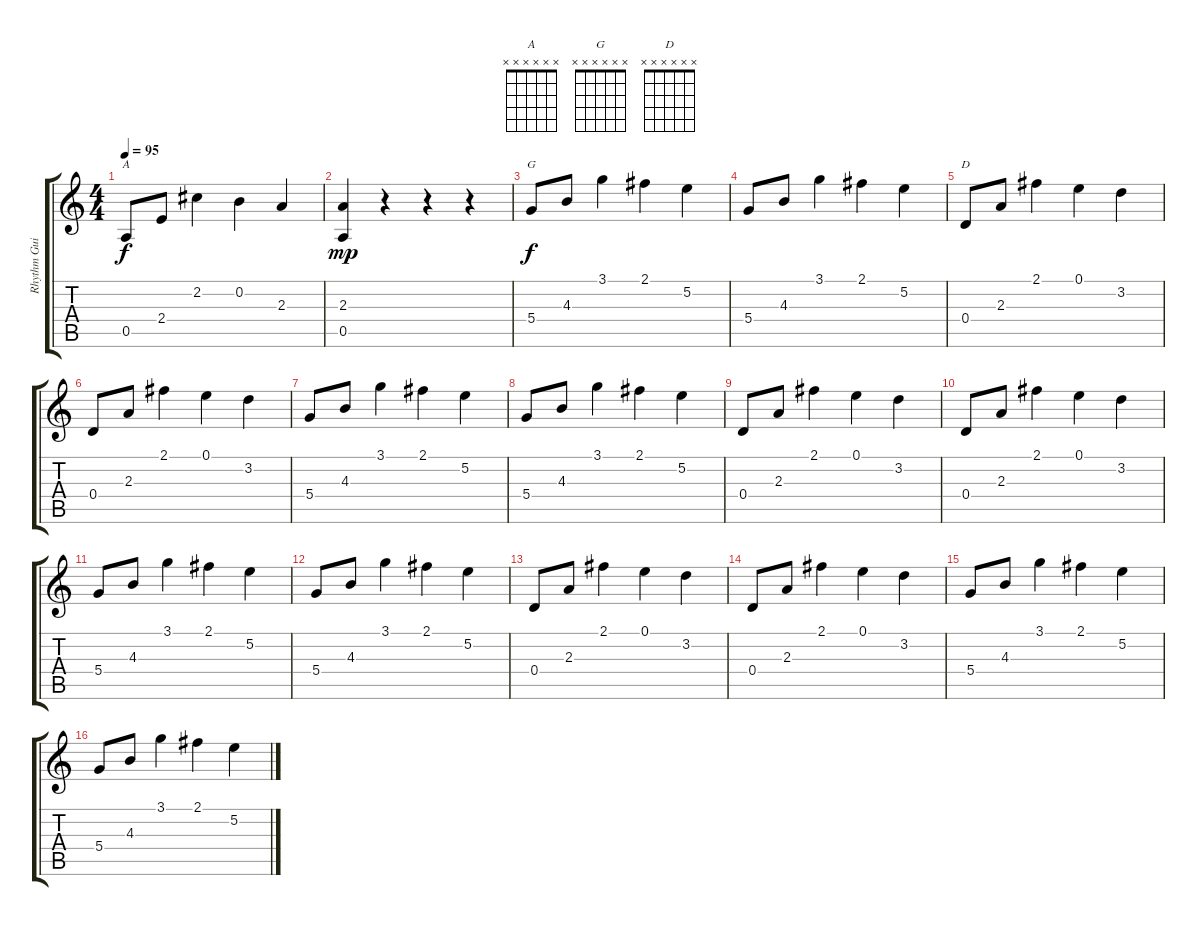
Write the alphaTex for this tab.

\track ("Rhythm Guitar" "Rhythm Gui") {instrument acousticguitarsteel}
\staff {score tabs}
\tuning (E4 B3 G3 D3 A2 E2) {hide}
\chord ("A" x x x x x x) {firstfret 0}
\chord ("G" x x x x x x) {firstfret 0}
\chord ("D" x x x x x x) {firstfret 0}
\ts (4 4)
\tempo 95
\clef g2
\ks c
0.5.8{ch "A" dy f} 2.4.8 2.2.4 0.2.4 2.3.4 |
(2.3 0.5).4{dy mp} r.4 r.4 r.4 |
5.4.8{ch "G" dy f} 4.3.8 3.1.4 2.1.4 5.2.4 |
5.4.8 4.3.8 3.1.4 2.1.4 5.2.4 |
0.4.8{ch "D"} 2.3.8 2.1.4 0.1.4 3.2.4 |
0.4.8 2.3.8 2.1.4 0.1.4 3.2.4 |
5.4.8 4.3.8 3.1.4 2.1.4 5.2.4 |
5.4.8 4.3.8 3.1.4 2.1.4 5.2.4 |
0.4.8 2.3.8 2.1.4 0.1.4 3.2.4 |
0.4.8 2.3.8 2.1.4 0.1.4 3.2.4 |
5.4.8 4.3.8 3.1.4 2.1.4 5.2.4 |
5.4.8 4.3.8 3.1.4 2.1.4 5.2.4 |
0.4.8 2.3.8 2.1.4 0.1.4 3.2.4 |
0.4.8 2.3.8 2.1.4 0.1.4 3.2.4 |
5.4.8 4.3.8 3.1.4 2.1.4 5.2.4 |
5.4.8 4.3.8 3.1.4 2.1.4 5.2.4
